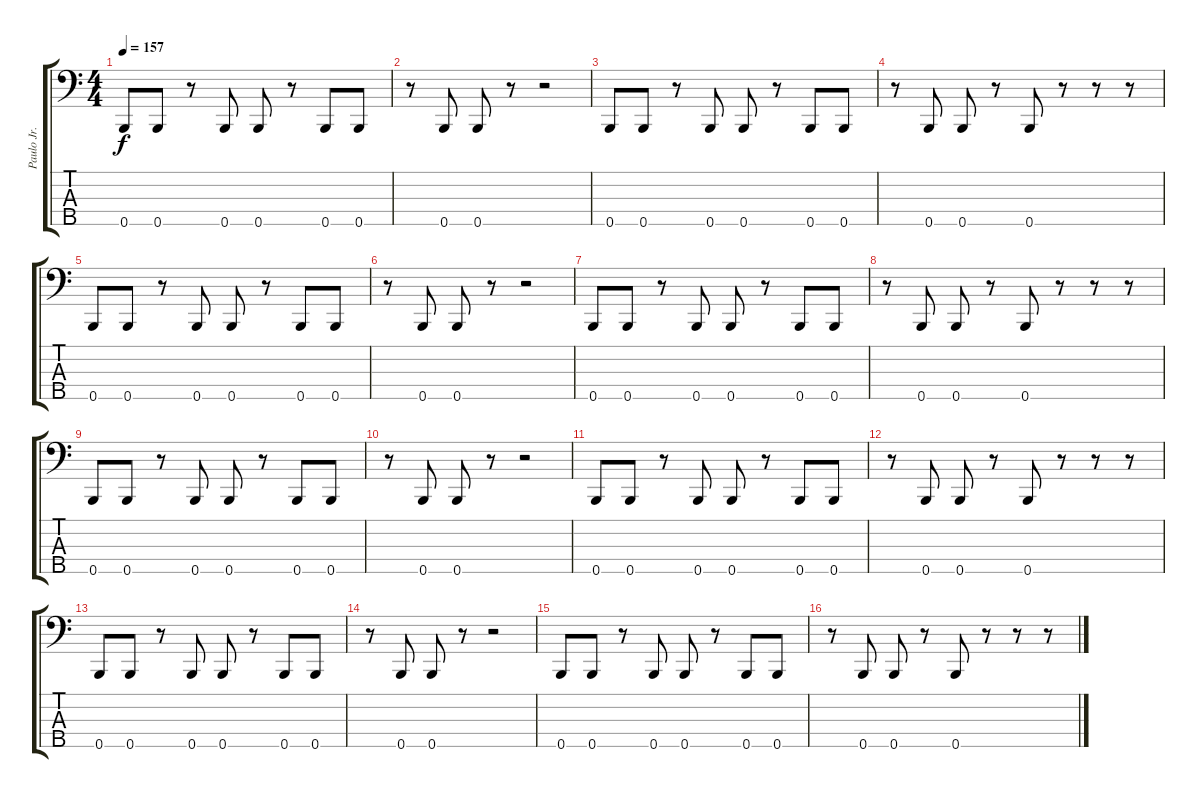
\track ("Paulo Jr." "Paulo Jr.") {instrument electricbassfinger}
\staff {score tabs}
\tuning (G2 D2 A1 E1 B0) {hide}
\ts (4 4)
\tempo 157
\clef f4
\ks c
0.5.8{dy f} 0.5.8 r.8 0.5.8 0.5.8 r.8 0.5.8 0.5.8 |
r.8 0.5.8 0.5.8 r.8 r.2 |
0.5.8 0.5.8 r.8 0.5.8 0.5.8 r.8 0.5.8 0.5.8 |
r.8 0.5.8 0.5.8 r.8 0.5.8 r.8 r.8 r.8 |
0.5.8 0.5.8 r.8 0.5.8 0.5.8 r.8 0.5.8 0.5.8 |
r.8 0.5.8 0.5.8 r.8 r.2 |
0.5.8 0.5.8 r.8 0.5.8 0.5.8 r.8 0.5.8 0.5.8 |
r.8 0.5.8 0.5.8 r.8 0.5.8 r.8 r.8 r.8 |
0.5.8 0.5.8 r.8 0.5.8 0.5.8 r.8 0.5.8 0.5.8 |
r.8 0.5.8 0.5.8 r.8 r.2 |
0.5.8 0.5.8 r.8 0.5.8 0.5.8 r.8 0.5.8 0.5.8 |
r.8 0.5.8 0.5.8 r.8 0.5.8 r.8 r.8 r.8 |
0.5.8 0.5.8 r.8 0.5.8 0.5.8 r.8 0.5.8 0.5.8 |
r.8 0.5.8 0.5.8 r.8 r.2 |
0.5.8 0.5.8 r.8 0.5.8 0.5.8 r.8 0.5.8 0.5.8 |
r.8 0.5.8 0.5.8 r.8 0.5.8 r.8 r.8 r.8
